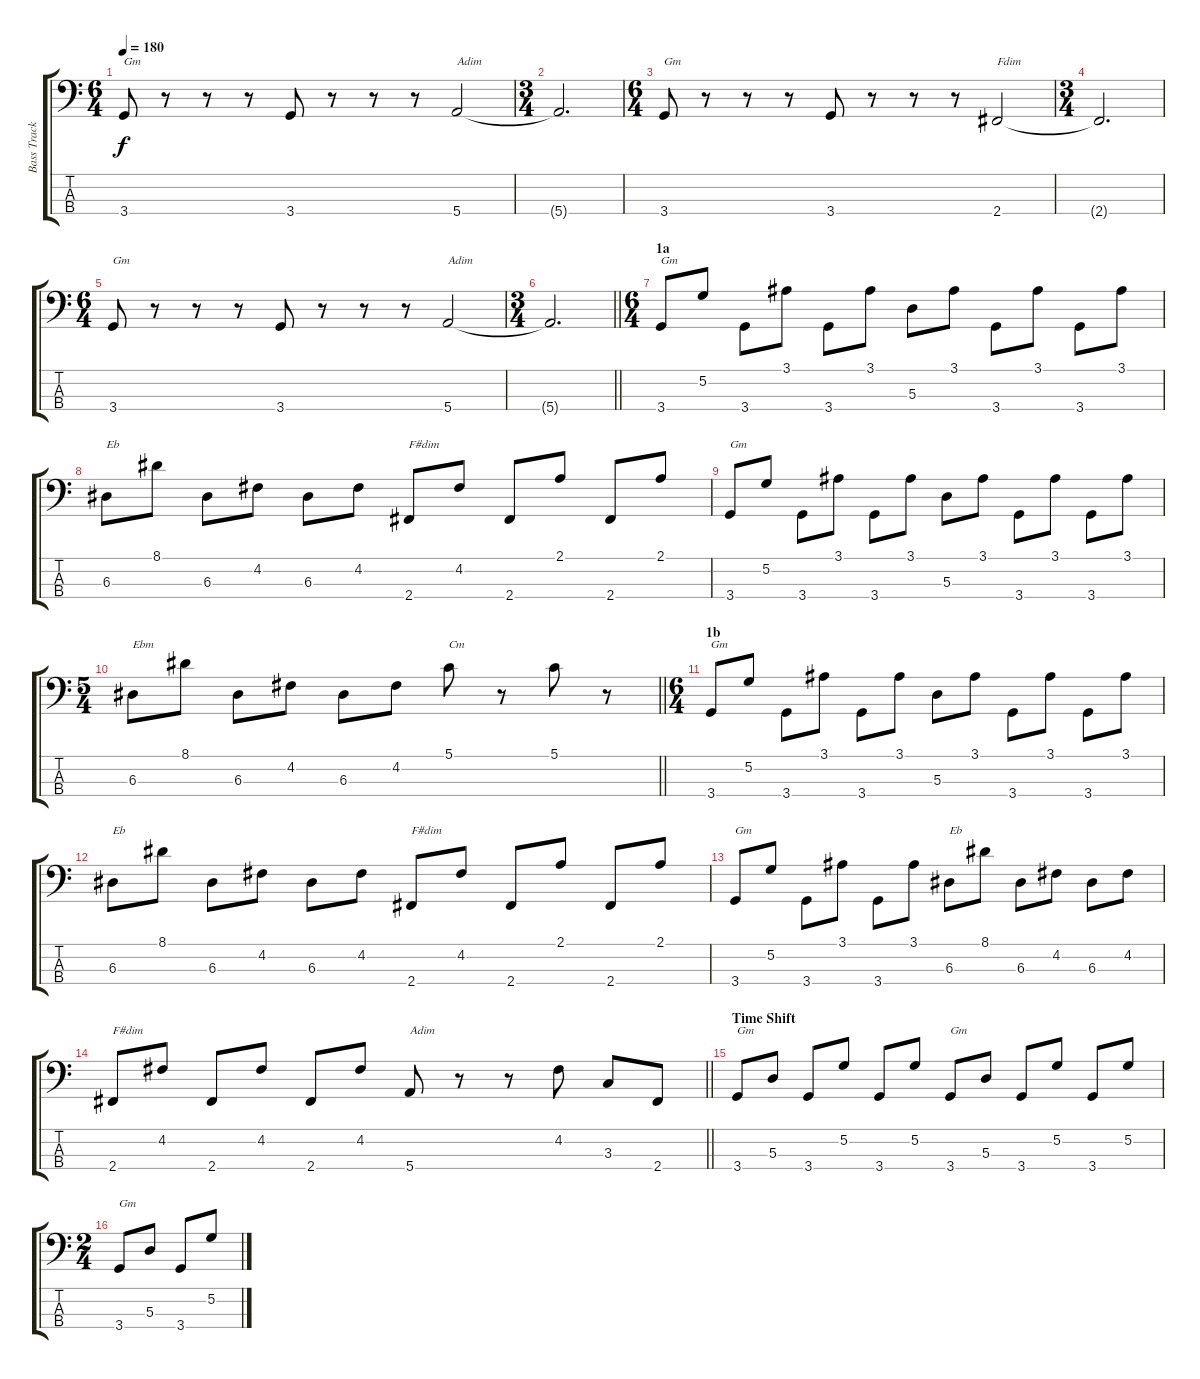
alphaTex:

\track ("Bass Track" "Bass Track") {instrument electricbasspick}
\staff {score tabs}
\tuning (G2 D2 A1 E1) {hide}
\ts (6 4)
\tempo 180
\clef f4
\ks c
3.4.8{txt "Gm" dy f} r.8 r.8 r.8 3.4.8 r.8 r.8 r.8 5.4.2{txt "Adim"} |
\ts (3 4)
5.4{t}.2{d} |
\ts (6 4)
3.4.8{txt "Gm"} r.8 r.8 r.8 3.4.8 r.8 r.8 r.8 2.4.2{txt "Fdim"} |
\ts (3 4)
2.4{t}.2{d} |
\ts (6 4)
3.4.8{txt "Gm"} r.8 r.8 r.8 3.4.8 r.8 r.8 r.8 5.4.2{txt "Adim"} |
\ts (3 4)
\barLineRight lightlight
5.4{t}.2{d} |
\ts (6 4)
\section ("" "1a")
3.4.8{txt "Gm"} 5.2.8 3.4.8 3.1.8 3.4.8 3.1.8 5.3.8 3.1.8 3.4.8 3.1.8 3.4.8 3.1.8 |
6.3.8{txt "Eb"} 8.1.8 6.3.8 4.2.8 6.3.8 4.2.8 2.4.8{txt "F#dim"} 4.2.8 2.4.8 2.1.8 2.4.8 2.1.8 |
3.4.8{txt "Gm"} 5.2.8 3.4.8 3.1.8 3.4.8 3.1.8 5.3.8 3.1.8 3.4.8 3.1.8 3.4.8 3.1.8 |
\ts (5 4)
\barLineRight lightlight
6.3.8{txt "Ebm"} 8.1.8 6.3.8 4.2.8 6.3.8 4.2.8 5.1.8{txt "Cm"} r.8 5.1.8 r.8 |
\ts (6 4)
\section ("" "1b")
3.4.8{txt "Gm"} 5.2.8 3.4.8 3.1.8 3.4.8 3.1.8 5.3.8 3.1.8 3.4.8 3.1.8 3.4.8 3.1.8 |
6.3.8{txt "Eb"} 8.1.8 6.3.8 4.2.8 6.3.8 4.2.8 2.4.8{txt "F#dim"} 4.2.8 2.4.8 2.1.8 2.4.8 2.1.8 |
3.4.8{txt "Gm"} 5.2.8 3.4.8 3.1.8 3.4.8 3.1.8 6.3.8{txt "Eb"} 8.1.8 6.3.8 4.2.8 6.3.8 4.2.8 |
\barLineRight lightlight
2.4.8{txt "F#dim"} 4.2.8 2.4.8 4.2.8 2.4.8 4.2.8 5.4.8{txt "Adim"} r.8 r.8 4.2.8 3.3.8 2.4.8 |
\section ("" "Time Shift")
3.4.8{txt "Gm"} 5.3.8 3.4.8 5.2.8 3.4.8 5.2.8 3.4.8{txt "Gm"} 5.3.8 3.4.8 5.2.8 3.4.8 5.2.8 |
\ts (2 4)
3.4.8{txt "Gm"} 5.3.8 3.4.8 5.2.8
